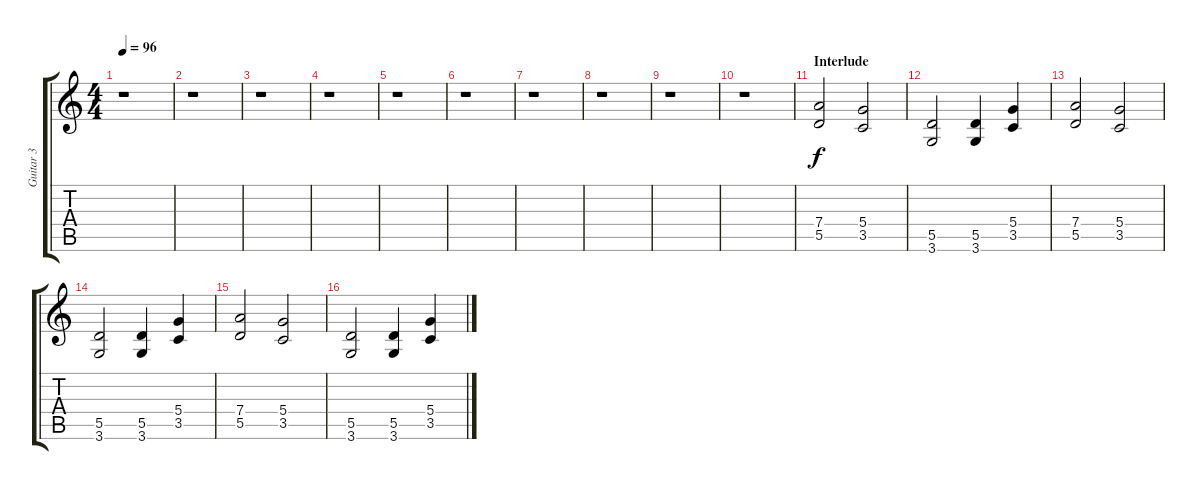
\track ("Guitar 3" "Guitar 3") {instrument distortionguitar}
\staff {score tabs}
\tuning (E4 B3 G3 D3 A2 E2) {hide}
\ts (4 4)
\tempo 96
\clef g2
\ks c
r.1{dy f} |
r.1 |
r.1 |
r.1 |
r.1 |
r.1 |
r.1 |
r.1 |
r.1 |
r.1 |
\section ("" "Interlude")
(7.4 5.5).2 (5.4 3.5).2 |
(5.5 3.6).2 (5.5 3.6).4 (5.4 3.5).4 |
(7.4 5.5).2 (5.4 3.5).2 |
(5.5 3.6).2 (5.5 3.6).4 (5.4 3.5).4 |
(7.4 5.5).2 (5.4 3.5).2 |
(5.5 3.6).2 (5.5 3.6).4 (5.4 3.5).4
